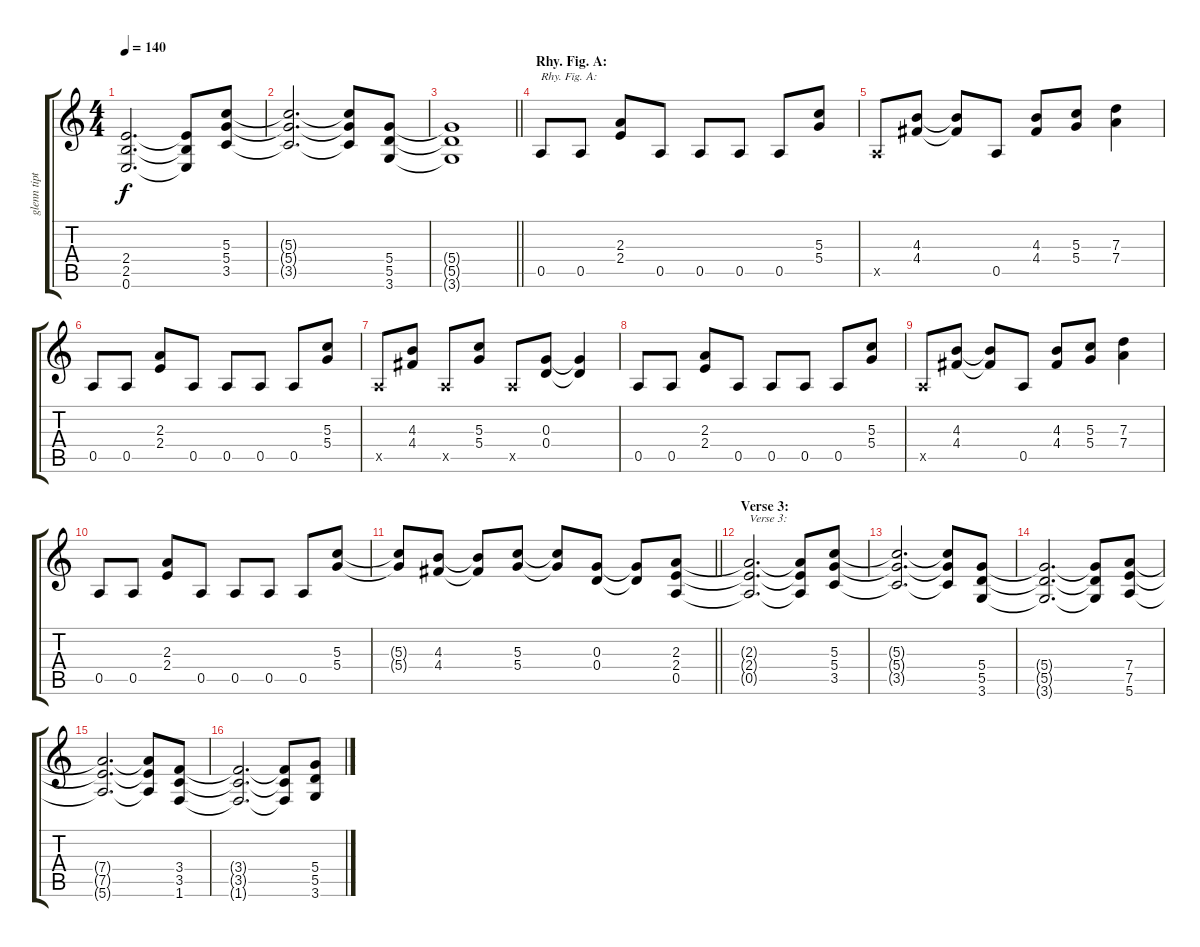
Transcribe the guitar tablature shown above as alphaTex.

\track ("glenn tipton" "glenn tipt") {instrument overdrivenguitar}
\staff {score tabs}
\tuning (E4 B3 G3 D3 A2 E2) {hide}
\ts (4 4)
\tempo 140
\clef g2
\ks c
(2.4{t} 2.5{t} 0.6{t}).2{d dy f} (2.4{t} 2.5{t} 0.6{t}).8 (5.3 5.4 3.5).8 |
(5.3{t} 5.4{t} 3.5{t}).2{d} (5.3{t} 5.4{t} 3.5{t}).8 (5.4 5.5 3.6).8 |
\barLineRight lightlight
(5.4{t} 5.5{t} 3.6{t}).1 |
\section ("" "Rhy. Fig. A:")
0.5.8{txt "Rhy. Fig. A:"} 0.5.8 (2.3 2.4).8 0.5.8 0.5.8 0.5.8 0.5.8 (5.3 5.4).8 |
0.5{x}.8 (4.3 4.4).8 (4.3{t} 4.4{t}).8 0.5.8 (4.3 4.4).8 (5.3 5.4).8 (7.3 7.4).4 |
0.5.8 0.5.8 (2.3 2.4).8 0.5.8 0.5.8 0.5.8 0.5.8 (5.3 5.4).8 |
0.5{x}.8 (4.3 4.4).8 0.5{x}.8 (5.3 5.4).8 0.5{x}.8 (0.3 0.4).8 (0.3{t} 0.4{t}).4 |
0.5.8 0.5.8 (2.3 2.4).8 0.5.8 0.5.8 0.5.8 0.5.8 (5.3 5.4).8 |
0.5{x}.8 (4.3 4.4).8 (4.3{t} 4.4{t}).8 0.5.8 (4.3 4.4).8 (5.3 5.4).8 (7.3 7.4).4 |
0.5.8 0.5.8 (2.3 2.4).8 0.5.8 0.5.8 0.5.8 0.5.8 (5.3 5.4).8 |
\barLineRight lightlight
(5.3{t} 5.4{t}).8 (4.3 4.4).8 (4.3{t} 4.4{t}).8 (5.3 5.4).8 (5.3{t} 5.4{t}).8 (0.3 0.4).8 (0.3{t} 0.4{t}).8 (2.3 2.4 0.5).8 |
\section ("" "Verse 3:")
(2.3{t} 2.4{t} 0.5{t}).2{d txt "Verse 3:"} (2.3{t} 2.4{t} 0.5{t}).8 (5.3 5.4 3.5).8 |
(5.3{t} 5.4{t} 3.5{t}).2{d} (5.3{t} 5.4{t} 3.5{t}).8 (5.4 5.5 3.6).8 |
(5.4{t} 5.5{t} 3.6{t}).2{d} (5.4{t} 5.5{t} 3.6{t}).8 (7.4 7.5 5.6).8 |
(7.4{t} 7.5{t} 5.6{t}).2{d} (7.4{t} 7.5{t} 5.6{t}).8 (3.4 3.5 1.6).8 |
(3.4{t} 3.5{t} 1.6{t}).2{d} (3.4{t} 3.5{t} 1.6{t}).8 (5.4 5.5 3.6).8
